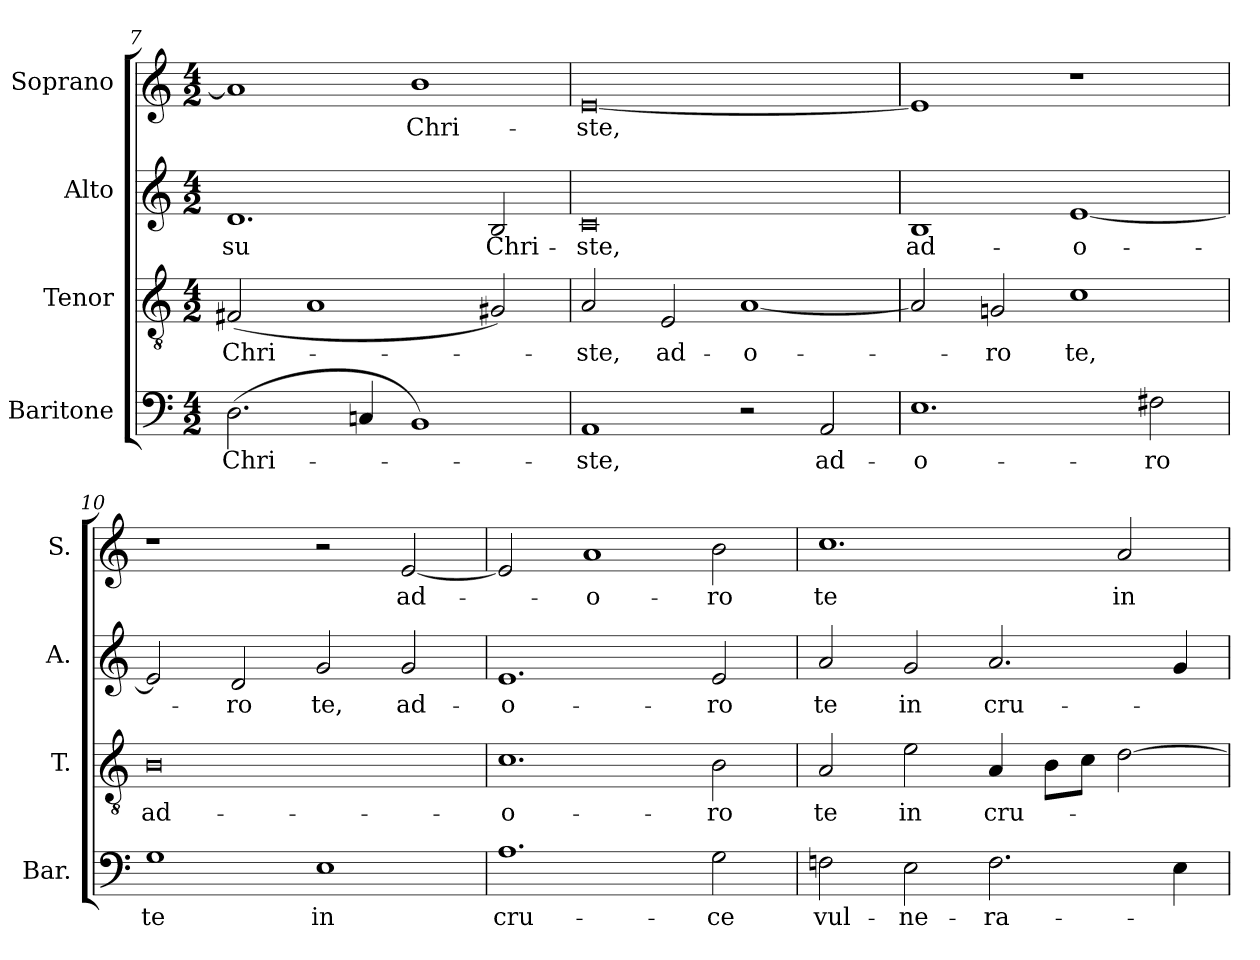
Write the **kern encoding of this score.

**kern	**text	**kern	**text	**kern	**text	**kern	**text
*part4	*part4	*part3	*part3	*part2	*part2	*part1	*part1
*staff4	*staff4	*staff3	*staff3	*staff2	*staff2	*staff1	*staff1
*I"Baritone	*	*I"Tenor	*	*I"Alto	*	*I"Soprano	*
*I'Bar.	*	*I'T.	*	*I'A.	*	*I'S.	*
*clefF4	*	*clefGv2	*	*clefG2	*	*clefG2	*
*	*	*ITrd7c12	*	*	*	*	*
*k[]	*	*k[]	*	*k[]	*	*k[]	*
*C:	*	*C:	*	*C:	*	*C:	*
*M4/2	*	*M4/2	*	*M4/2	*	*M4/2	*
=7	=7	=7	=7	=7	=7	=7	=7
!	!LO:LY:b:color=#000000	!	!	!	!	!	!
!	!	!	!LO:LY:b:color=#000000	!	!	!	!
!	!	!	!	!	!LO:LY:b:color=#000000	!	!
(2.Di\	Chri-	(2FF#Xi/	Chri-	1.di	-su	1ai]	.
.	.	1AAi	.	.	.	.	.
4Cni/	.	.	.	.	.	.	.
!	!	!	!	!	!	!	!LO:LY:b:color=#000000
1BBi)	.	.	.	.	.	1bi	Chri-
!	!	!	!	!	!LO:LY:b:color=#000000	!	!
.	.	2GG#Xi/)	.	2Bi/	Chri-	.	.
=8	=8	=8	=8	=8	=8	=8	=8
!	!LO:LY:b:color=#000000	!	!	!	!	!	!
!	!	!	!LO:LY:b:color=#000000	!	!	!	!
!	!	!	!	!	!LO:LY:b:color=#000000	!	!
!	!	!	!	!	!	!	!LO:LY:b:color=#000000
1AAi	-ste,	2AAi/	-ste,	0ci	-ste,	[0ei	-ste,
!	!	!	!LO:LY:b:color=#000000	!	!	!	!
.	.	2EEi/	ad-	.	.	.	.
!	!	!	!LO:LY:b:color=#000000	!	!	!	!
2r	.	[1AAi	-o-	.	.	.	.
!	!LO:LY:b:color=#000000	!	!	!	!	!	!
2AAi/	ad-	.	.	.	.	.	.
!!LO:LB:g=z
=9	=9	=9	=9	=9	=9	=9	=9
!	!LO:LY:b:color=#000000	!	!	!	!	!	!
!	!	!	!	!	!LO:LY:b:color=#000000	!	!
1.Ei	-o-	2AAi/]	.	1Bi	ad-	1ei]	.
!	!	!	!LO:LY:b:color=#000000	!	!	!	!
.	.	2GGni/	-ro	.	.	.	.
!	!	!	!LO:LY:b:color=#000000	!	!	!	!
!	!	!	!	!	!LO:LY:b:color=#000000	!	!
.	.	1Ci	te,	[1ei	-o-	1r	.
!	!LO:LY:b:color=#000000	!	!	!	!	!	!
2F#Xi\	-ro	.	.	.	.	.	.
=10	=10	=10	=10	=10	=10	=10	=10
!	!LO:LY:b:color=#000000	!	!	!	!	!	!
!	!	!	!LO:LY:b:color=#000000	!	!	!	!
1Gi	te	0BBi	ad-	2ei/]	.	1r	.
!	!	!	!	!	!LO:LY:b:color=#000000	!	!
.	.	.	.	2di/	-ro	.	.
!	!LO:LY:b:color=#000000	!	!	!	!	!	!
!	!	!	!	!	!LO:LY:b:color=#000000	!	!
1Ei	in	.	.	2gi/	te,	2r	.
!	!	!	!	!	!LO:LY:b:color=#000000	!	!
!	!	!	!	!	!	!	!LO:LY:b:color=#000000
.	.	.	.	2gi/	ad-	[2ei/	ad-
=11	=11	=11	=11	=11	=11	=11	=11
!	!LO:LY:b:color=#000000	!	!	!	!	!	!
!	!	!	!LO:LY:b:color=#000000	!	!	!	!
!	!	!	!	!	!LO:LY:b:color=#000000	!	!
1.Ai	cru-	1.Ci	-o-	1.ei	-o-	2ei/]	.
!	!	!	!	!	!	!	!LO:LY:b:color=#000000
.	.	.	.	.	.	1ai	-o-
!	!LO:LY:b:color=#000000	!	!	!	!	!	!
!	!	!	!LO:LY:b:color=#000000	!	!	!	!
!	!	!	!	!	!LO:LY:b:color=#000000	!	!
!	!	!	!	!	!	!	!LO:LY:b:color=#000000
2Gi\	-ce	2BBi\	-ro	2ei/	-ro	2bi\	-ro
=12	=12	=12	=12	=12	=12	=12	=12
!	!LO:LY:b:color=#000000	!	!	!	!	!	!
!	!	!	!LO:LY:b:color=#000000	!	!	!	!
!	!	!	!	!	!LO:LY:b:color=#000000	!	!
!	!	!	!	!	!	!	!LO:LY:b:color=#000000
2Fni\	vul-	2AAi/	te	2ai/	te	1.cci	te
!	!LO:LY:b:color=#000000	!	!	!	!	!	!
!	!	!	!LO:LY:b:color=#000000	!	!	!	!
!	!	!	!	!	!LO:LY:b:color=#000000	!	!
2Ei\	-ne-	2Ei\	in	2gi/	in	.	.
!	!LO:LY:b:color=#000000	!	!	!	!	!	!
!	!	!	!LO:LY:b:color=#000000	!	!	!	!
!	!	!	!	!	!LO:LY:b:color=#000000	!	!
2.Fi\	-ra-	4AAi/	cru-	2.ai/	cru-	.	.
.	.	8BBi\L	.	.	.	.	.
.	.	8Ci\J	.	.	.	.	.
!	!	!	!	!	!	!	!LO:LY:b:color=#000000
.	.	[2Di\	.	.	.	2ai/	in
4Ei\	.	.	.	4gi/	.	.	.
=	=	=	=	=	=	=	=
*-	*-	*-	*-	*-	*-	*-	*-
